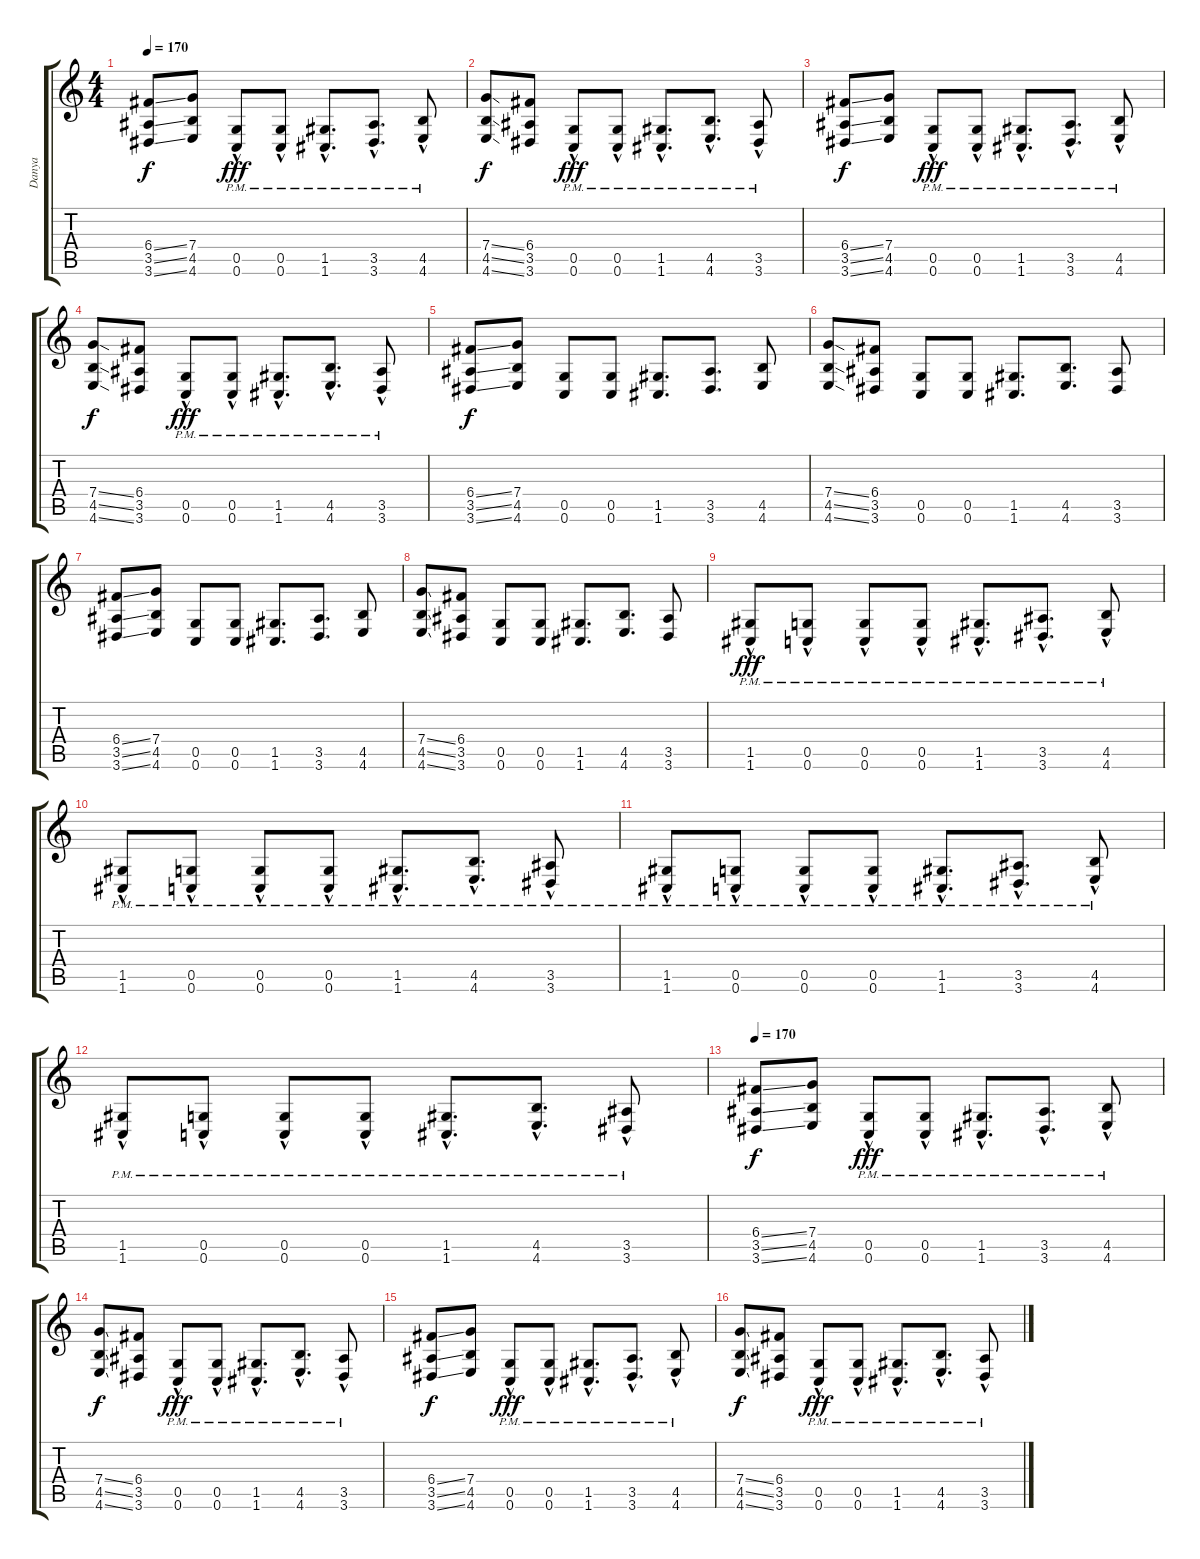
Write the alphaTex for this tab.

\track ("Danya" "Danya") {instrument distortionguitar}
\staff {score tabs}
\tuning (D4 A3 F3 C3 G2 C2) {hide}
\ts (4 4)
\tempo 170
\clef g2
\ks c
(6.4{ss} 3.5{ss} 3.6{ss}).8{dy f} (7.4 4.5 4.6).8 (0.5{hac pm} 0.6{hac pm}).8{dy fff} (0.5{hac pm} 0.6{hac pm}).8 (1.5{hac pm} 1.6{hac pm}).8{d} (3.5{hac pm} 3.6{hac pm}).8{d} (4.5{hac pm} 4.6{hac pm}).8 |
(7.4{ss} 4.5{ss} 4.6{ss}).8{dy f} (6.4 3.5 3.6).8 (0.5{hac pm} 0.6{hac pm}).8{dy fff} (0.5{hac pm} 0.6{hac pm}).8 (1.5{hac pm} 1.6{hac pm}).8{d} (4.5{hac pm} 4.6{hac pm}).8{d} (3.5{hac pm} 3.6{hac pm}).8 |
(6.4{ss} 3.5{ss} 3.6{ss}).8{dy f} (7.4 4.5 4.6).8 (0.5{hac pm} 0.6{hac pm}).8{dy fff} (0.5{hac pm} 0.6{hac pm}).8 (1.5{hac pm} 1.6{hac pm}).8{d} (3.5{hac pm} 3.6{hac pm}).8{d} (4.5{hac pm} 4.6{hac pm}).8 |
(7.4{ss} 4.5{ss} 4.6{ss}).8{dy f} (6.4 3.5 3.6).8 (0.5{hac pm} 0.6{hac pm}).8{dy fff} (0.5{hac pm} 0.6{hac pm}).8 (1.5{hac pm} 1.6{hac pm}).8{d} (4.5{hac pm} 4.6{hac pm}).8{d} (3.5{hac pm} 3.6{hac pm}).8 |
(6.4{ss} 3.5{ss} 3.6{ss}).8{dy f} (7.4 4.5 4.6).8 (0.5 0.6).8 (0.5 0.6).8 (1.5 1.6).8{d} (3.5 3.6).8{d} (4.5 4.6).8 |
(7.4{ss} 4.5{ss} 4.6{ss}).8 (6.4 3.5 3.6).8 (0.5 0.6).8 (0.5 0.6).8 (1.5 1.6).8{d} (4.5 4.6).8{d} (3.5 3.6).8 |
(6.4{ss} 3.5{ss} 3.6{ss}).8 (7.4 4.5 4.6).8 (0.5 0.6).8 (0.5 0.6).8 (1.5 1.6).8{d} (3.5 3.6).8{d} (4.5 4.6).8 |
(7.4{ss} 4.5{ss} 4.6{ss}).8 (6.4 3.5 3.6).8 (0.5 0.6).8 (0.5 0.6).8 (1.5 1.6).8{d} (4.5 4.6).8{d} (3.5 3.6).8 |
(1.5{hac pm} 1.6{hac pm}).8{dy fff} (0.5{hac pm} 0.6{hac pm}).8 (0.5{hac pm} 0.6{hac pm}).8 (0.5{hac pm} 0.6{hac pm}).8 (1.5{hac pm} 1.6{hac pm}).8{d} (3.5{hac pm} 3.6{hac pm}).8{d} (4.5{hac pm} 4.6{hac pm}).8 |
(1.5{hac pm} 1.6{hac pm}).8 (0.5{hac pm} 0.6{hac pm}).8 (0.5{hac pm} 0.6{hac pm}).8 (0.5{hac pm} 0.6{hac pm}).8 (1.5{hac pm} 1.6{hac pm}).8{d} (4.5{hac pm} 4.6{hac pm}).8{d} (3.5{hac pm} 3.6{hac pm}).8 |
(1.5{hac pm} 1.6{hac pm}).8 (0.5{hac pm} 0.6{hac pm}).8 (0.5{hac pm} 0.6{hac pm}).8 (0.5{hac pm} 0.6{hac pm}).8 (1.5{hac pm} 1.6{hac pm}).8{d} (3.5{hac pm} 3.6{hac pm}).8{d} (4.5{hac pm} 4.6{hac pm}).8 |
(1.5{hac pm} 1.6{hac pm}).8 (0.5{hac pm} 0.6{hac pm}).8 (0.5{hac pm} 0.6{hac pm}).8 (0.5{hac pm} 0.6{hac pm}).8 (1.5{hac pm} 1.6{hac pm}).8{d} (4.5{hac pm} 4.6{hac pm}).8{d} (3.5{hac pm} 3.6{hac pm}).8 |
\tempo 170
(6.4{ss} 3.5{ss} 3.6{ss}).8{dy f} (7.4 4.5 4.6).8 (0.5{hac pm} 0.6{hac pm}).8{dy fff} (0.5{hac pm} 0.6{hac pm}).8 (1.5{hac pm} 1.6{hac pm}).8{d} (3.5{hac pm} 3.6{hac pm}).8{d} (4.5{hac pm} 4.6{hac pm}).8 |
(7.4{ss} 4.5{ss} 4.6{ss}).8{dy f} (6.4 3.5 3.6).8 (0.5{hac pm} 0.6{hac pm}).8{dy fff} (0.5{hac pm} 0.6{hac pm}).8 (1.5{hac pm} 1.6{hac pm}).8{d} (4.5{hac pm} 4.6{hac pm}).8{d} (3.5{hac pm} 3.6{hac pm}).8 |
(6.4{ss} 3.5{ss} 3.6{ss}).8{dy f} (7.4 4.5 4.6).8 (0.5{hac pm} 0.6{hac pm}).8{dy fff} (0.5{hac pm} 0.6{hac pm}).8 (1.5{hac pm} 1.6{hac pm}).8{d} (3.5{hac pm} 3.6{hac pm}).8{d} (4.5{hac pm} 4.6{hac pm}).8 |
(7.4{ss} 4.5{ss} 4.6{ss}).8{dy f} (6.4 3.5 3.6).8 (0.5{hac pm} 0.6{hac pm}).8{dy fff} (0.5{hac pm} 0.6{hac pm}).8 (1.5{hac pm} 1.6{hac pm}).8{d} (4.5{hac pm} 4.6{hac pm}).8{d} (3.5{hac pm} 3.6{hac pm}).8
